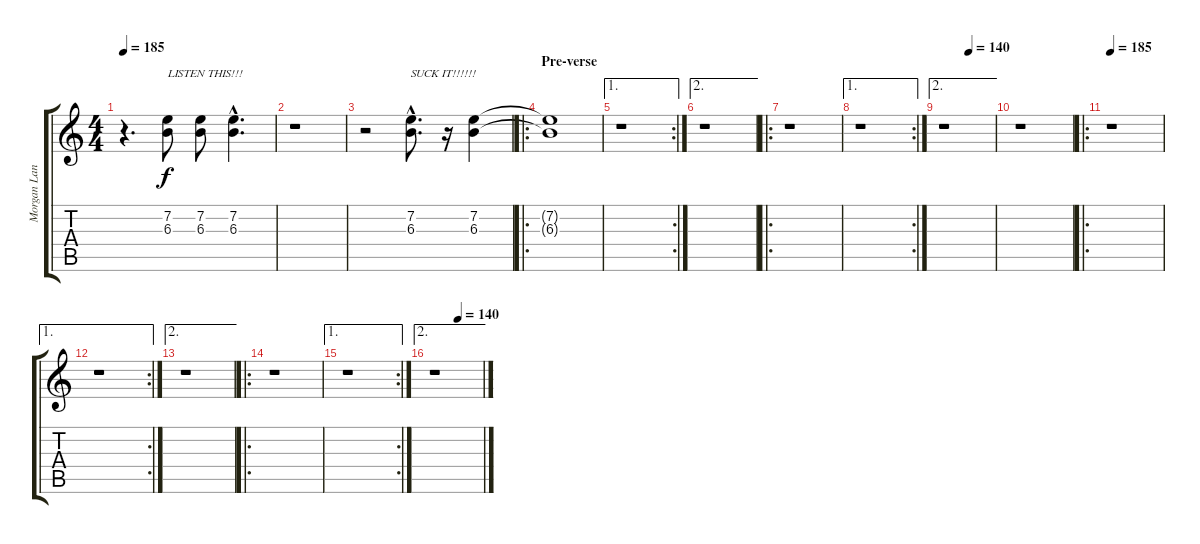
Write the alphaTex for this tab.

\track ("Morgan Lander - Vocals" "Morgan Lan") {instrument distortionguitar}
\staff {score tabs}
\tuning (D4 A3 F3 C3 G2 C2) {hide}
\ts (4 4)
\tempo 185
\clef g2
\ks c
r.4{d dy f} (7.2 6.3).8{txt "LISTEN THIS!!!"} (7.2 6.3).8 (7.2{hac} 6.3{hac}).4{d} |
r.1 |
r.2 (7.2{hac} 6.3{hac}).8{d txt "SUCK IT!!!!!!"} r.16 (7.2 6.3).4 |
\ro
\section ("" "Pre-verse")
(7.2{t} 6.3{t}).1 |
\ae 1
\rc 2
r.1 |
\ae 2
r.1 |
\ro
r.1 |
\ae 1
\rc 2
r.1 |
\ae 2
\tempo (140 0.5)
r.1 |
r.1 |
\ro
\tempo 185
r.1 |
\ae 1
\rc 2
r.1 |
\ae 2
r.1 |
\ro
r.1 |
\ae 1
\rc 2
r.1 |
\ae 2
\tempo (140 0.5)
r.1
